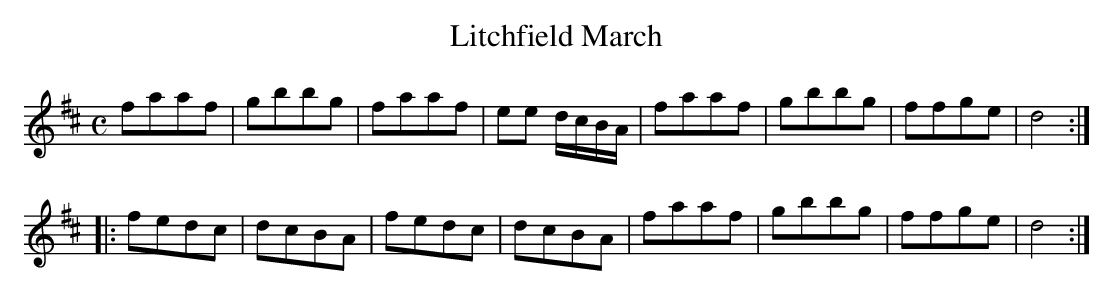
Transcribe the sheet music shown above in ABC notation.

X:1
T:Litchfield March
M:C
L:1/8
K:D
faaf|gbbg|faaf|ee d/c/B/A/|faaf|gbbg|ffge|d4:|
|:fedc|dcBA|fedc|dcBA|faaf|gbbg|ffge|d4:|]
